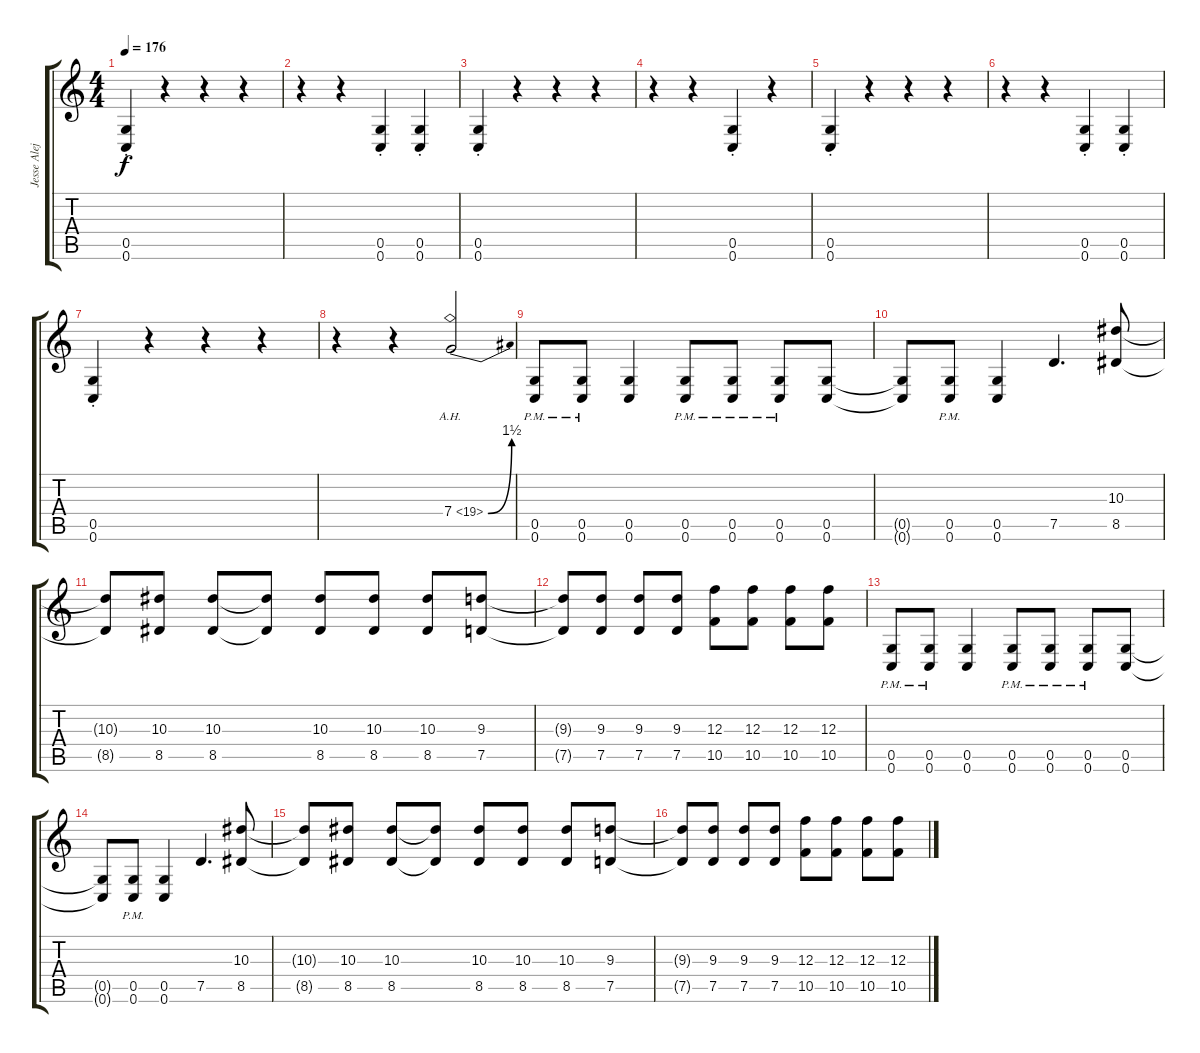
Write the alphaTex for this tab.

\track ("Jesse Alejandrez" "Jesse Alej") {instrument overdrivenguitar}
\staff {score tabs}
\tuning (D4 A3 F3 C3 G2 C2) {hide}
\ts (4 4)
\tempo 176
\clef g2
\ks c
(0.5{st} 0.6{st}).4{dy f} r.4 r.4 r.4 |
r.4 r.4 (0.5{st} 0.6{st}).4 (0.5{st} 0.6{st}).4 |
(0.5{st} 0.6{st}).4 r.4 r.4 r.4 |
r.4 r.4 (0.5{st} 0.6{st}).4 r.4 |
(0.5{st} 0.6{st}).4 r.4 r.4 r.4 |
r.4 r.4 (0.5{st} 0.6{st}).4 (0.5{st} 0.6{st}).4 |
(0.5{st} 0.6{st}).4 r.4 r.4 r.4 |
r.4 r.4 7.4{be (bend 0 0 60 6) ah 12}.2 |
(0.5{pm} 0.6{pm}).8 (0.5{pm} 0.6{pm}).8 (0.5 0.6).4 (0.5{pm} 0.6{pm}).8 (0.5{pm} 0.6{pm}).8 (0.5{pm} 0.6{pm}).8 (0.5 0.6).8 |
(0.5{t} 0.6{t}).8 (0.5{pm} 0.6{pm}).8 (0.5 0.6).4 7.5.4{d} (10.3 8.5).8 |
(10.3{t} 8.5{t}).8 (10.3 8.5).8 (10.3 8.5).8 (10.3{t} 8.5{t}).8 (10.3 8.5).8 (10.3 8.5).8 (10.3 8.5).8 (9.3 7.5).8 |
(9.3{t} 7.5{t}).8 (9.3 7.5).8 (9.3 7.5).8 (9.3 7.5).8 (12.3 10.5).8 (12.3 10.5).8 (12.3 10.5).8 (12.3 10.5).8 |
(0.5{pm} 0.6{pm}).8 (0.5{pm} 0.6{pm}).8 (0.5 0.6).4 (0.5{pm} 0.6{pm}).8 (0.5{pm} 0.6{pm}).8 (0.5{pm} 0.6{pm}).8 (0.5 0.6).8 |
(0.5{t} 0.6{t}).8 (0.5{pm} 0.6{pm}).8 (0.5 0.6).4 7.5.4{d} (10.3 8.5).8 |
(10.3{t} 8.5{t}).8 (10.3 8.5).8 (10.3 8.5).8 (10.3{t} 8.5{t}).8 (10.3 8.5).8 (10.3 8.5).8 (10.3 8.5).8 (9.3 7.5).8 |
(9.3{t} 7.5{t}).8 (9.3 7.5).8 (9.3 7.5).8 (9.3 7.5).8 (12.3 10.5).8 (12.3 10.5).8 (12.3 10.5).8 (12.3 10.5).8
